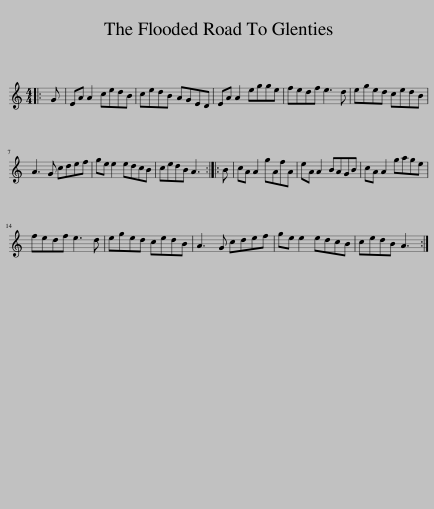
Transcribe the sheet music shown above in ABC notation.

X:1
L:1/8
M:4/4
I:linebreak $
K:C
V:1 treble
V:1
|: G | EA A2 cedB | cedB AGED | EA A2 egge | fedf e3 d | %5
 eged cedB |$ A3 G cdef | ge e2 edcB | cedB A3 :: B | %10
 cA A2 gAfA | eA A2 BAGB | cA A2 gage |$ fedf e3 d | eged cedB | %15
 A3 G cdef | ge e2 edcB | cedB A3 :| %18
